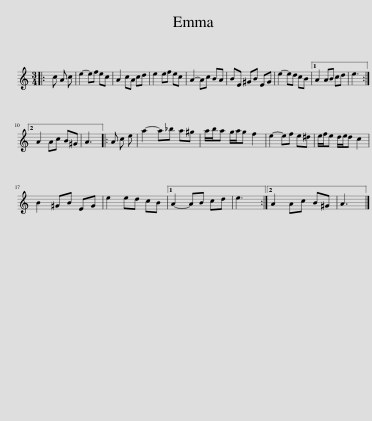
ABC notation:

X:1
L:1/8
M:3/4
I:linebreak $
K:C
V:1 treble
V:1
|: c A c | e2- ef ec | A2 cA cd | e2 ef ec | A2- Ac BA | %5
 BE ^GB EG | e2- ed cB |1 A2 AB cd | e3 :|2$ A2 Ac B^G | %10
 A3 |: A c e | a2- a_b a^g | a/b/a g/a/g f2 | e2- ef e^d | %15
 e/f/e d/e/d c2 |$ B2 ^GB EG | e2 ed cB |1 A2- AB cd | e3 :|2 %20
 A2 Ac B^G | A3 |] %22
